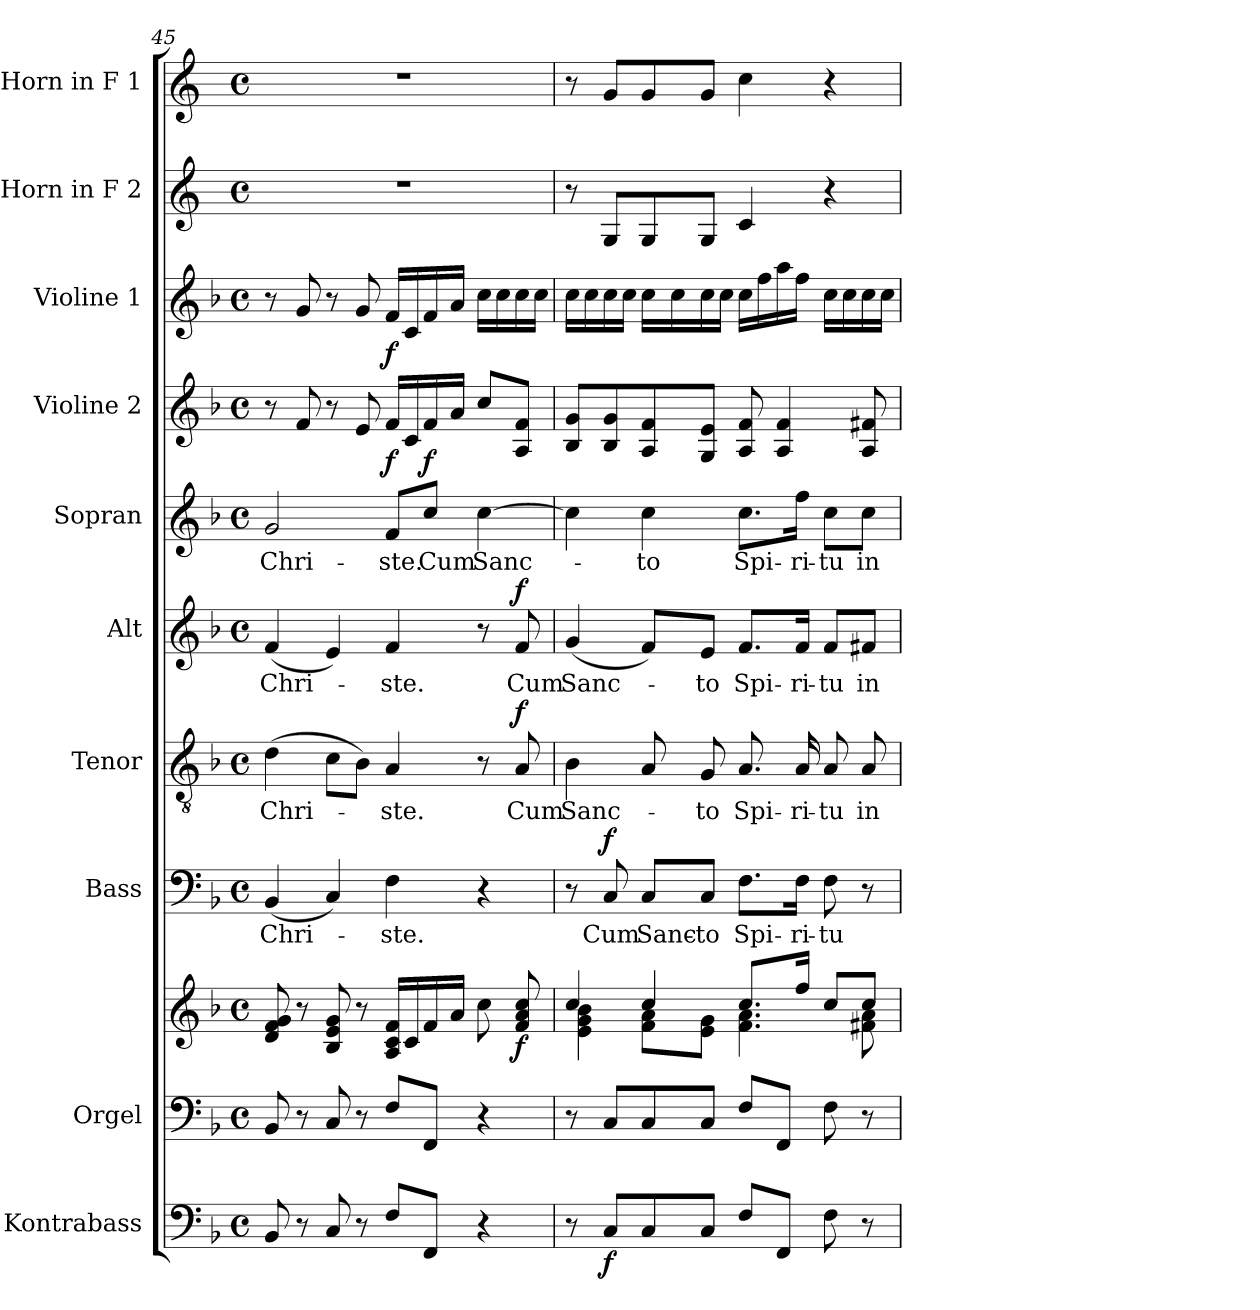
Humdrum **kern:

**kern	**dynam	**kern	**kern	**dynam	**kern	**text	**dynam	**kern	**text	**dynam	**kern	**text	**dynam	**kern	**text	**dynam	**kern	**dynam	**kern	**dynam	**kern	**kern
*part10	*part10	*part9	*part9	*part9	*part8	*part8	*part8	*part7	*part7	*part7	*part6	*part6	*part6	*part5	*part5	*part5	*part4	*part4	*part3	*part3	*part2	*part1
*staff11	*staff11	*staff10	*staff9	*staff9/10	*staff8	*staff8	*staff8	*staff7	*staff7	*staff7	*staff6	*staff6	*staff6	*staff5	*staff5	*staff5	*staff4	*staff4	*staff3	*staff3	*staff2	*staff1
*I"Kontrabass	*	*I"Orgel	*	*	*I"Bass	*	*	*I"Tenor	*	*	*I"Alt	*	*	*I"Sopran	*	*	*I"Violine 2	*	*I"Violine 1	*	*I"Horn in F 2	*I"Horn in F 1
*I'Kb.	*	*	*	*	*I'B.	*	*	*I'T.	*	*	*I'A.	*	*	*I'S.	*	*	*I'Vl. 2	*	*I'Vl. 1	*	*	*
*clefF4	*	*clefF4	*clefG2	*	*clefF4	*	*	*clefGv2	*	*	*clefG2	*	*	*clefG2	*	*	*clefG2	*	*clefG2	*	*clefG2	*clefG2
*ITrd7c12	*	*	*	*	*	*	*	*	*	*	*	*	*	*	*	*	*	*	*	*	*ITrd4c7	*ITrd4c7
*k[b-]	*	*k[b-]	*k[b-]	*	*k[b-]	*	*	*k[b-]	*	*	*k[b-]	*	*	*k[b-]	*	*	*k[b-]	*	*k[b-]	*	*k[b-]	*k[b-]
*F:	*	*F:	*F:	*	*F:	*	*	*F:	*	*	*F:	*	*	*F:	*	*	*F:	*	*F:	*	*F:	*F:
*M4/4	*	*M4/4	*M4/4	*	*M4/4	*	*	*M4/4	*	*	*M4/4	*	*	*M4/4	*	*	*M4/4	*	*M4/4	*	*M4/4	*M4/4
*met(c)	*	*met(c)	*met(c)	*	*met(c)	*	*	*met(c)	*	*	*met(c)	*	*	*met(c)	*	*	*met(c)	*	*met(c)	*	*met(c)	*met(c)
=45	=45	=45	=45	=45	=45	=45	=45	=45	=45	=45	=45	=45	=45	=45	=45	=45	=45	=45	=45	=45	=45	=45
!	!	!	!	!	!	!LO:LY:b	!	!	!LO:LY:b	!	!	!LO:LY:b	!	!	!LO:LY:b	!	!	!	!	!	!	!
8BBB-/	.	8BB-/	8d/ 8f/ 8g/	.	(<4BB-/	Chri-	.	(>4d\	Chri-	.	(<4f/	Chri-	.	2g/	Chri-	.	8r	.	8r	.	1r	1r
8r	.	8r	8r	.	.	.	.	.	.	.	.	.	.	.	.	.	8f/	.	8g/	.	.	.
8CC/	.	8C/	8B-/ 8e/ 8g/	.	4C/)	.	.	8c\L	.	.	4e/)	.	.	.	.	.	8r	.	8r	.	.	.
8r	.	8r	8r	.	.	.	.	8B-\J)	.	.	.	.	.	.	.	.	8e/	.	8g/	.	.	.
!	!	!	!	!	!	!LO:LY:b	!	!	!LO:LY:b	!	!	!LO:LY:b	!	!	!LO:LY:b	!	!	!LO:DY:b	!	!LO:DY:b	!	!
8FF/L	.	8F/L	16A/ 16c/ 16f/LL	.	4F\	-ste.	.	4A/	-ste.	.	4f/	-ste.	.	8f/L	-ste.	.	16f/LL	f	16f/LL	f	.	.
.	.	.	16c/	.	.	.	.	.	.	.	.	.	.	.	.	.	16c/	.	16c/	.	.	.
!	!	!	!	!	!	!	!	!	!	!	!	!	!	!	!LO:LY:b	!LO:DY:a	!	!	!	!	!	!
8FFF/J	.	8FF/J	16f/	.	.	.	.	.	.	.	.	.	.	8cc/J	Cum	f	16f/	.	16f/	.	.	.
.	.	.	16a/JJ	.	.	.	.	.	.	.	.	.	.	.	.	.	16a/JJ	.	16a/JJ	.	.	.
!	!	!	!	!	!	!	!	!	!	!	!	!	!	!	!LO:LY:b	!	!	!	!	!	!	!
4r	.	4r	8cc\	.	4r	.	.	8r	.	.	8r	.	.	[4cc\	Sanc-	.	8cc/L	.	16cc\LL	.	.	.
.	.	.	.	.	.	.	.	.	.	.	.	.	.	.	.	.	.	.	16cc\	.	.	.
!	!	!	!	!LO:DY:b	!	!	!	!	!LO:LY:b	!LO:DY:a	!	!LO:LY:b	!LO:DY:a	!	!	!	!	!	!	!	!	!
.	.	.	8f/ 8a/ 8cc/	f	.	.	.	8A/	Cum	f	8f/	Cum	f	.	.	.	8A/ 8f/J	.	16cc\	.	.	.
.	.	.	.	.	.	.	.	.	.	.	.	.	.	.	.	.	.	.	16cc\JJ	.	.	.
=46	=46	=46	=46	=46	=46	=46	=46	=46	=46	=46	=46	=46	=46	=46	=46	=46	=46	=46	=46	=46	=46	=46
*	*	*	*^	*	*	*	*	*	*	*	*	*	*	*	*	*	*	*	*	*	*	*
!	!	!	!	!	!	!	!	!	!	!LO:LY:b	!	!	!LO:LY:b	!	!	!	!	!	!	!	!	!	!
8r	.	8r	4cc/	4e\ 4g\ 4b-\	.	8r	.	.	4B-\	Sanc-	.	(<4g/	Sanc-	.	4cc\]	.	.	8B-/ 8g/L	.	16cc\LL	.	8r	8r
.	.	.	.	.	.	.	.	.	.	.	.	.	.	.	.	.	.	.	.	16cc\	.	.	.
!	!LO:DY:b	!	!	!	!	!	!LO:LY:b	!LO:DY:a	!	!	!	!	!	!	!	!	!	!	!	!	!	!	!
8CC/L	f	8C/L	.	.	.	8C/	Cum	f	.	.	.	.	.	.	.	.	.	8B-/ 8g/	.	16cc\	.	8C/L	8c/L
.	.	.	.	.	.	.	.	.	.	.	.	.	.	.	.	.	.	.	.	16cc\JJ	.	.	.
!	!	!	!	!	!	!	!LO:LY:b	!	!	!	!	!	!	!	!	!LO:LY:b	!	!	!	!	!	!	!
8CC/	.	8C/	4cc/	8f\ 8a\L	.	8C/L	Sanc-	.	8A/	.	.	8f/L)	.	.	4cc\	-to	.	8A/ 8f/	.	16cc\LL	.	8C/	8c/
.	.	.	.	.	.	.	.	.	.	.	.	.	.	.	.	.	.	.	.	16cc\	.	.	.
!	!	!	!	!	!	!	!LO:LY:b	!	!	!LO:LY:b	!	!	!LO:LY:b	!	!	!	!	!	!	!	!	!	!
8CC/J	.	8C/J	.	8e\ 8g\J	.	8C/J	-to	.	8G/	-to	.	8e/J	-to	.	.	.	.	8G/ 8e/J	.	16cc\	.	8C/J	8c/J
.	.	.	.	.	.	.	.	.	.	.	.	.	.	.	.	.	.	.	.	16cc\JJ	.	.	.
!	!	!	!	!	!	!	!LO:LY:b	!	!	!LO:LY:b	!	!	!LO:LY:b	!	!	!LO:LY:b	!	!	!	!	!	!	!
8FF/L	.	8F/L	8.cc/L	4.f\ 4.a\	.	8.F\L	Spi-	.	8.A/	Spi-	.	8.f/L	Spi-	.	8.cc\L	Spi-	.	8A/ 8f/	.	16cc\LL	.	4F/	4f\
.	.	.	.	.	.	.	.	.	.	.	.	.	.	.	.	.	.	.	.	16ff\	.	.	.
8FFF/J	.	8FF/J	.	.	.	.	.	.	.	.	.	.	.	.	.	.	.	4A/ 4f/	.	16aa\	.	.	.
!	!	!	!	!	!	!	!LO:LY:b	!	!	!LO:LY:b	!	!	!LO:LY:b	!	!	!LO:LY:b	!	!	!	!	!	!	!
.	.	.	16ff/Jk	.	.	16F\Jk	-ri-	.	16A/	-ri-	.	16f/Jk	-ri-	.	16ff\Jk	-ri-	.	.	.	16ff\JJ	.	.	.
!	!	!	!	!	!	!	!LO:LY:b	!	!	!LO:LY:b	!	!	!LO:LY:b	!	!	!LO:LY:b	!	!	!	!	!	!	!
8FF\	.	8F\	8cc/L	.	.	8F\	-tu	.	8A/	-tu	.	8f/L	-tu	.	8cc\L	-tu	.	.	.	16cc\LL	.	4r	4r
.	.	.	.	.	.	.	.	.	.	.	.	.	.	.	.	.	.	.	.	16cc\	.	.	.
!	!	!	!	!	!	!	!	!	!	!LO:LY:b	!	!	!LO:LY:b	!	!	!LO:LY:b	!	!	!	!	!	!	!
8r	.	8r	8cc/J	8f#X\ 8a\	.	8r	.	.	8A/	in	.	8f#X/J	in	.	8cc\J	in	.	8A/ 8f#X/	.	16cc\	.	.	.
.	.	.	.	.	.	.	.	.	.	.	.	.	.	.	.	.	.	.	.	16cc\JJ	.	.	.
*	*	*	*v	*v	*	*	*	*	*	*	*	*	*	*	*	*	*	*	*	*	*	*	*
=	=	=	=	=	=	=	=	=	=	=	=	=	=	=	=	=	=	=	=	=	=	=
*-	*-	*-	*-	*-	*-	*-	*-	*-	*-	*-	*-	*-	*-	*-	*-	*-	*-	*-	*-	*-	*-	*-
